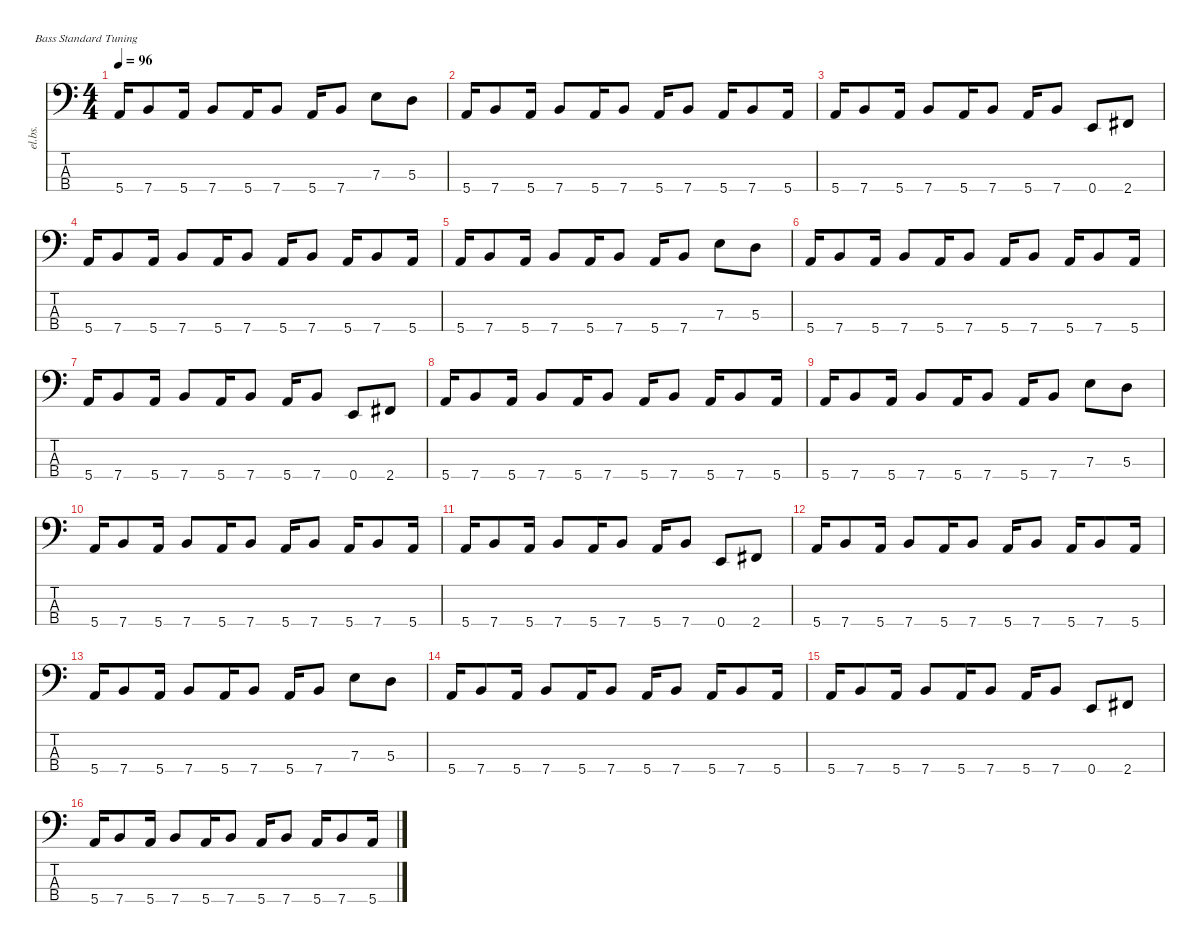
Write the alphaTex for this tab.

\defaultSystemsLayout 4
\hideDynamics
\bracketExtendMode nobrackets
\otherSystemsTrackNameOrientation horizontal
\track ("Bass" "el.bs.") {instrument electricbasspick}
\staff {score tabs}
\tuning (G2 D2 A1 E1)
\ts (4 4)
\tempo 96
\clef f4
\ks c
5.4.16{dy f beam Up} 7.4.8{beam Up} 5.4.16{beam Up} 7.4.8{beam Up} 5.4.16{beam Up} 7.4.8{beam Up} 5.4.16{beam Up} 7.4.8{beam Up} 7.3.8{beam Down} 5.3.8{beam Down} |
5.4.16{beam Up} 7.4.8{beam Up} 5.4.16{beam Up} 7.4.8{beam Up} 5.4.16{beam Up} 7.4.8{beam Up} 5.4.16{beam Up} 7.4.8{beam Up} 5.4.16{beam Up} 7.4.8{beam Up} 5.4.16{beam Up} |
5.4.16{beam Up} 7.4.8{beam Up} 5.4.16{beam Up} 7.4.8{beam Up} 5.4.16{beam Up} 7.4.8{beam Up} 5.4.16{beam Up} 7.4.8{beam Up} 0.4.8{beam Up} 2.4{acc #}.8{beam Up} |
5.4.16{beam Up} 7.4.8{beam Up} 5.4.16{beam Up} 7.4.8{beam Up} 5.4.16{beam Up} 7.4.8{beam Up} 5.4.16{beam Up} 7.4.8{beam Up} 5.4.16{beam Up} 7.4.8{beam Up} 5.4.16{beam Up} |
5.4.16{beam Up} 7.4.8{beam Up} 5.4.16{beam Up} 7.4.8{beam Up} 5.4.16{beam Up} 7.4.8{beam Up} 5.4.16{beam Up} 7.4.8{beam Up} 7.3.8{beam Down} 5.3.8{beam Down} |
5.4.16{beam Up} 7.4.8{beam Up} 5.4.16{beam Up} 7.4.8{beam Up} 5.4.16{beam Up} 7.4.8{beam Up} 5.4.16{beam Up} 7.4.8{beam Up} 5.4.16{beam Up} 7.4.8{beam Up} 5.4.16{beam Up} |
5.4.16{beam Up} 7.4.8{beam Up} 5.4.16{beam Up} 7.4.8{beam Up} 5.4.16{beam Up} 7.4.8{beam Up} 5.4.16{beam Up} 7.4.8{beam Up} 0.4.8{beam Up} 2.4{acc #}.8{beam Up} |
5.4.16{beam Up} 7.4.8{beam Up} 5.4.16{beam Up} 7.4.8{beam Up} 5.4.16{beam Up} 7.4.8{beam Up} 5.4.16{beam Up} 7.4.8{beam Up} 5.4.16{beam Up} 7.4.8{beam Up} 5.4.16{beam Up} |
5.4.16{beam Up} 7.4.8{beam Up} 5.4.16{beam Up} 7.4.8{beam Up} 5.4.16{beam Up} 7.4.8{beam Up} 5.4.16{beam Up} 7.4.8{beam Up} 7.3.8{beam Down} 5.3.8{beam Down} |
5.4.16{beam Up} 7.4.8{beam Up} 5.4.16{beam Up} 7.4.8{beam Up} 5.4.16{beam Up} 7.4.8{beam Up} 5.4.16{beam Up} 7.4.8{beam Up} 5.4.16{beam Up} 7.4.8{beam Up} 5.4.16{beam Up} |
5.4.16{beam Up} 7.4.8{beam Up} 5.4.16{beam Up} 7.4.8{beam Up} 5.4.16{beam Up} 7.4.8{beam Up} 5.4.16{beam Up} 7.4.8{beam Up} 0.4.8{beam Up} 2.4{acc #}.8{beam Up} |
5.4.16{beam Up} 7.4.8{beam Up} 5.4.16{beam Up} 7.4.8{beam Up} 5.4.16{beam Up} 7.4.8{beam Up} 5.4.16{beam Up} 7.4.8{beam Up} 5.4.16{beam Up} 7.4.8{beam Up} 5.4.16{beam Up} |
5.4.16{beam Up} 7.4.8{beam Up} 5.4.16{beam Up} 7.4.8{beam Up} 5.4.16{beam Up} 7.4.8{beam Up} 5.4.16{beam Up} 7.4.8{beam Up} 7.3.8{beam Down} 5.3.8{beam Down} |
5.4.16{beam Up} 7.4.8{beam Up} 5.4.16{beam Up} 7.4.8{beam Up} 5.4.16{beam Up} 7.4.8{beam Up} 5.4.16{beam Up} 7.4.8{beam Up} 5.4.16{beam Up} 7.4.8{beam Up} 5.4.16{beam Up} |
5.4.16{beam Up} 7.4.8{beam Up} 5.4.16{beam Up} 7.4.8{beam Up} 5.4.16{beam Up} 7.4.8{beam Up} 5.4.16{beam Up} 7.4.8{beam Up} 0.4.8{beam Up} 2.4{acc #}.8{beam Up} |
5.4.16{beam Up} 7.4.8{beam Up} 5.4.16{beam Up} 7.4.8{beam Up} 5.4.16{beam Up} 7.4.8{beam Up} 5.4.16{beam Up} 7.4.8{beam Up} 5.4.16{beam Up} 7.4.8{beam Up} 5.4.16{beam Up}
